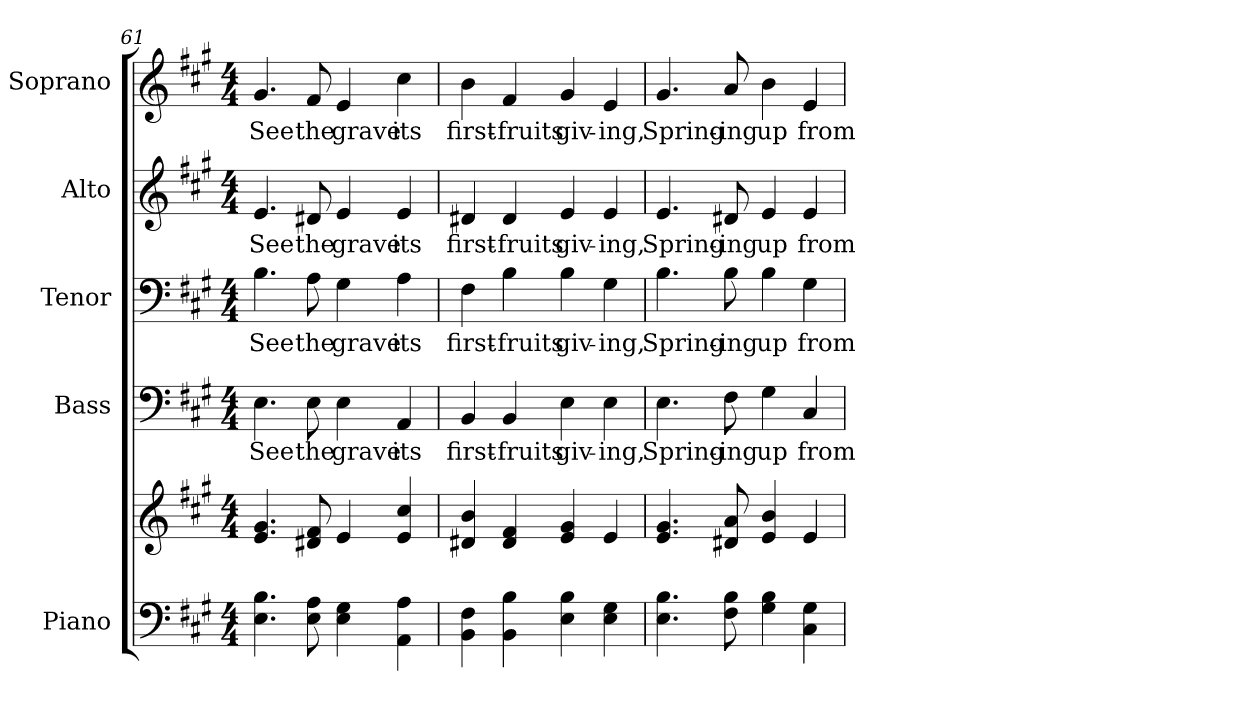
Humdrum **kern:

**kern	**kern	**kern	**text	**kern	**text	**kern	**text	**kern	**text
*part5	*part5	*part4	*part4	*part3	*part3	*part2	*part2	*part1	*part1
*staff6	*staff5	*staff4	*staff4	*staff3	*staff3	*staff2	*staff2	*staff1	*staff1
*I"Piano	*	*I"Bass	*	*I"Tenor	*	*I"Alto	*	*I"Soprano	*
*I'Pno.	*	*I'B.	*	*I'T.	*	*I'A.	*	*I'S.	*
*clefF4	*clefG2	*clefF4	*	*clefF4	*	*clefG2	*	*clefG2	*
*k[f#c#g#]	*k[f#c#g#]	*k[f#c#g#]	*	*k[f#c#g#]	*	*k[f#c#g#]	*	*k[f#c#g#]	*
*A:	*A:	*A:	*	*A:	*	*A:	*	*A:	*
*M4/4	*M4/4	*M4/4	*	*M4/4	*	*M4/4	*	*M4/4	*
=61	=61	=61	=61	=61	=61	=61	=61	=61	=61
!	!	!	!LO:LY:b:color=#000000	!	!	!	!	!	!
!	!	!	!	!	!LO:LY:b:color=#000000	!	!	!	!
!	!	!	!	!	!	!	!LO:LY:b:color=#000000	!	!
!	!	!	!	!	!	!	!	!	!LO:LY:b:color=#000000
4.Ei\ 4.Bi	4.ei/ 4.g#i	4.Ei\	See	4.Bi\	See	4.ei/	See	4.g#i/	See
!	!	!	!LO:LY:b:color=#000000	!	!	!	!	!	!
!	!	!	!	!	!LO:LY:b:color=#000000	!	!	!	!
!	!	!	!	!	!	!	!LO:LY:b:color=#000000	!	!
!	!	!	!	!	!	!	!	!	!LO:LY:b:color=#000000
8Ei\ 8Ai	8d#Xi/ 8f#i	8Ei\	the	8Ai\	the	8d#Xi/	the	8f#i/	the
!	!	!	!LO:LY:b:color=#000000	!	!	!	!	!	!
!	!	!	!	!	!LO:LY:b:color=#000000	!	!	!	!
!	!	!	!	!	!	!	!LO:LY:b:color=#000000	!	!
!	!	!	!	!	!	!	!	!	!LO:LY:b:color=#000000
4Ei\ 4G#i	4ei/	4Ei\	grave	4G#i\	grave	4ei/	grave	4ei/	grave
!	!	!	!LO:LY:b:color=#000000	!	!	!	!	!	!
!	!	!	!	!	!LO:LY:b:color=#000000	!	!	!	!
!	!	!	!	!	!	!	!LO:LY:b:color=#000000	!	!
!	!	!	!	!	!	!	!	!	!LO:LY:b:color=#000000
4AAi\ 4Ai	4ei/ 4cc#i	4AAi/	its	4Ai\	its	4ei/	its	4cc#i\	its
!!LO:PB:g=z
=62	=62	=62	=62	=62	=62	=62	=62	=62	=62
!	!	!	!LO:LY:b:color=#000000	!	!	!	!	!	!
!	!	!	!	!	!LO:LY:b:color=#000000	!	!	!	!
!	!	!	!	!	!	!	!LO:LY:b:color=#000000	!	!
!	!	!	!	!	!	!	!	!	!LO:LY:b:color=#000000
4BBi\ 4F#i	4d#Xi/ 4bi	4BBi/	first-	4F#i\	first-	4d#Xi/	first-	4bi\	first-
!	!	!	!LO:LY:b:color=#000000	!	!	!	!	!	!
!	!	!	!	!	!LO:LY:b:color=#000000	!	!	!	!
!	!	!	!	!	!	!	!LO:LY:b:color=#000000	!	!
!	!	!	!	!	!	!	!	!	!LO:LY:b:color=#000000
4BBi\ 4Bi	4d#i/ 4f#i	4BBi/	-fruits	4Bi\	-fruits	4d#i/	-fruits	4f#i/	-fruits
!	!	!	!LO:LY:b:color=#000000	!	!	!	!	!	!
!	!	!	!	!	!LO:LY:b:color=#000000	!	!	!	!
!	!	!	!	!	!	!	!LO:LY:b:color=#000000	!	!
!	!	!	!	!	!	!	!	!	!LO:LY:b:color=#000000
4Ei\ 4Bi	4ei/ 4g#i	4Ei\	giv-	4Bi\	giv-	4ei/	giv-	4g#i/	giv-
!	!	!	!LO:LY:b:color=#000000	!	!	!	!	!	!
!	!	!	!	!	!LO:LY:b:color=#000000	!	!	!	!
!	!	!	!	!	!	!	!LO:LY:b:color=#000000	!	!
!	!	!	!	!	!	!	!	!	!LO:LY:b:color=#000000
4Ei\ 4G#i	4ei/	4Ei\	-ing,	4G#i\	-ing,	4ei/	-ing,	4ei/	-ing,
=63	=63	=63	=63	=63	=63	=63	=63	=63	=63
!	!	!	!LO:LY:b:color=#000000	!	!	!	!	!	!
!	!	!	!	!	!LO:LY:b:color=#000000	!	!	!	!
!	!	!	!	!	!	!	!LO:LY:b:color=#000000	!	!
!	!	!	!	!	!	!	!	!	!LO:LY:b:color=#000000
4.Ei\ 4.Bi	4.ei/ 4.g#i	4.Ei\	Spring-	4.Bi\	Spring-	4.ei/	Spring-	4.g#i/	Spring-
!	!	!	!LO:LY:b:color=#000000	!	!	!	!	!	!
!	!	!	!	!	!LO:LY:b:color=#000000	!	!	!	!
!	!	!	!	!	!	!	!LO:LY:b:color=#000000	!	!
!	!	!	!	!	!	!	!	!	!LO:LY:b:color=#000000
8F#i\ 8Bi	8d#Xi/ 8ai	8F#i\	-ing	8Bi\	-ing	8d#Xi/	-ing	8ai/	-ing
!	!	!	!LO:LY:b:color=#000000	!	!	!	!	!	!
!	!	!	!	!	!LO:LY:b:color=#000000	!	!	!	!
!	!	!	!	!	!	!	!LO:LY:b:color=#000000	!	!
!	!	!	!	!	!	!	!	!	!LO:LY:b:color=#000000
4G#i\ 4Bi	4ei/ 4bi	4G#i\	up	4Bi\	up	4ei/	up	4bi\	up
!	!	!	!LO:LY:b:color=#000000	!	!	!	!	!	!
!	!	!	!	!	!LO:LY:b:color=#000000	!	!	!	!
!	!	!	!	!	!	!	!LO:LY:b:color=#000000	!	!
!	!	!	!	!	!	!	!	!	!LO:LY:b:color=#000000
4C#i\ 4G#i	4ei/	4C#i/	from	4G#i\	from	4ei/	from	4ei/	from
=	=	=	=	=	=	=	=	=	=
*-	*-	*-	*-	*-	*-	*-	*-	*-	*-
